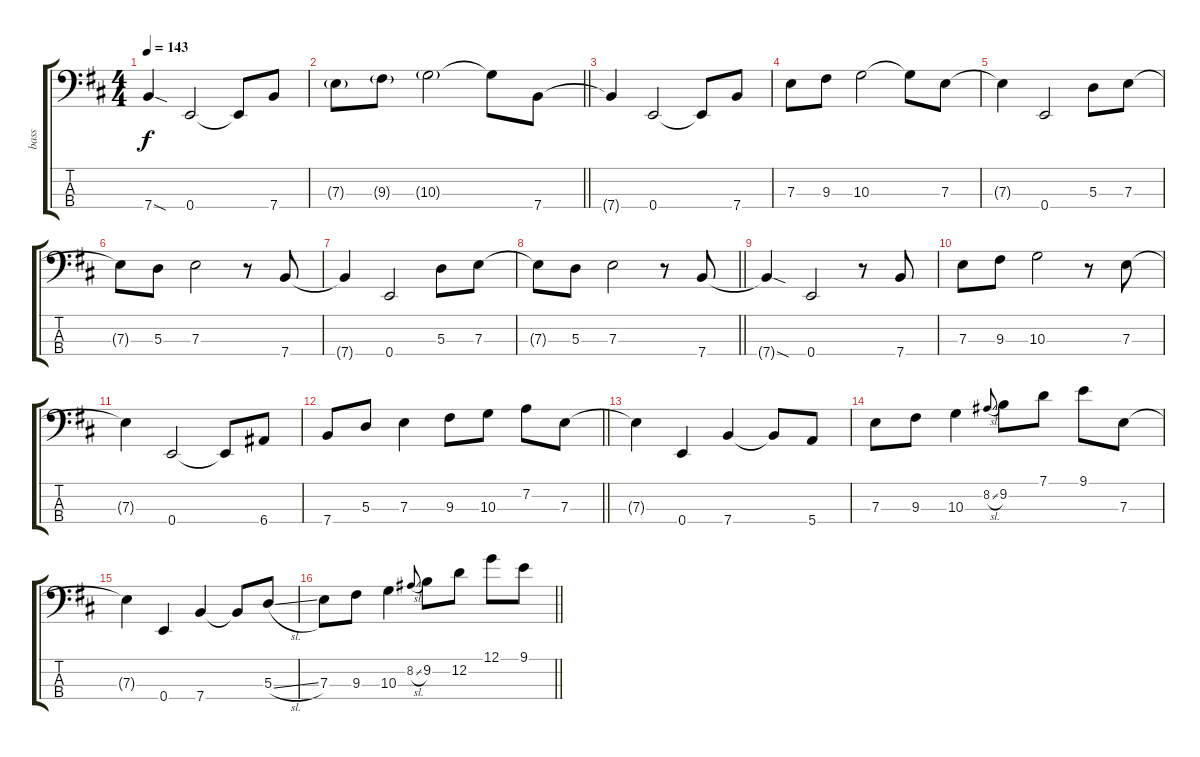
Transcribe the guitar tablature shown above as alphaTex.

\track ("bass" "bass") {instrument electricbassfinger}
\staff {score tabs}
\tuning (G2 D2 A1 E1) {hide}
\ts (4 4)
\tempo 143
\clef f4
\ks d
7.4{sod t}.4{dy f} 0.4.2 0.4{t}.8 7.4.8 |
\barLineRight lightlight
7.3{g}.8 9.3{g}.8 10.3{g}.2 10.3{t}.8 7.4.8 |
7.4{t}.4 0.4.2 0.4{t}.8 7.4.8 |
7.3.8 9.3.8 10.3.2 10.3{t}.8 7.3.8 |
7.3{t}.4 0.4.2 5.3.8 7.3.8 |
7.3{t}.8 5.3.8 7.3.2 r.8 7.4.8 |
7.4{t}.4 0.4.2 5.3.8 7.3.8 |
\barLineRight lightlight
7.3{t}.8 5.3.8 7.3.2 r.8 7.4.8 |
7.4{sod t}.4 0.4.2 r.8 7.4.8 |
7.3.8 9.3.8 10.3.2 r.8 7.3.8 |
7.3{t}.4 0.4.2 0.4{t}.8 6.4.8 |
\barLineRight lightlight
7.4.8 5.3.8 7.3.4 9.3.8 10.3.8 7.2.8 7.3.8 |
7.3{t}.4 0.4.4 7.4.4 7.4{t}.8 5.4.8 |
7.3.8 9.3.8 10.3.4 8.2{sl}.8{gr onbeat} 9.2.8 7.1.8 9.1.8 7.3.8 |
7.3{t}.4 0.4.4 7.4.4 7.4{t}.8 5.3{sl}.8 |
\barLineRight lightlight
7.3.8 9.3.8 10.3.4 8.2{sl}.8{gr onbeat} 9.2.8 12.2.8 12.1.8 9.1.8
